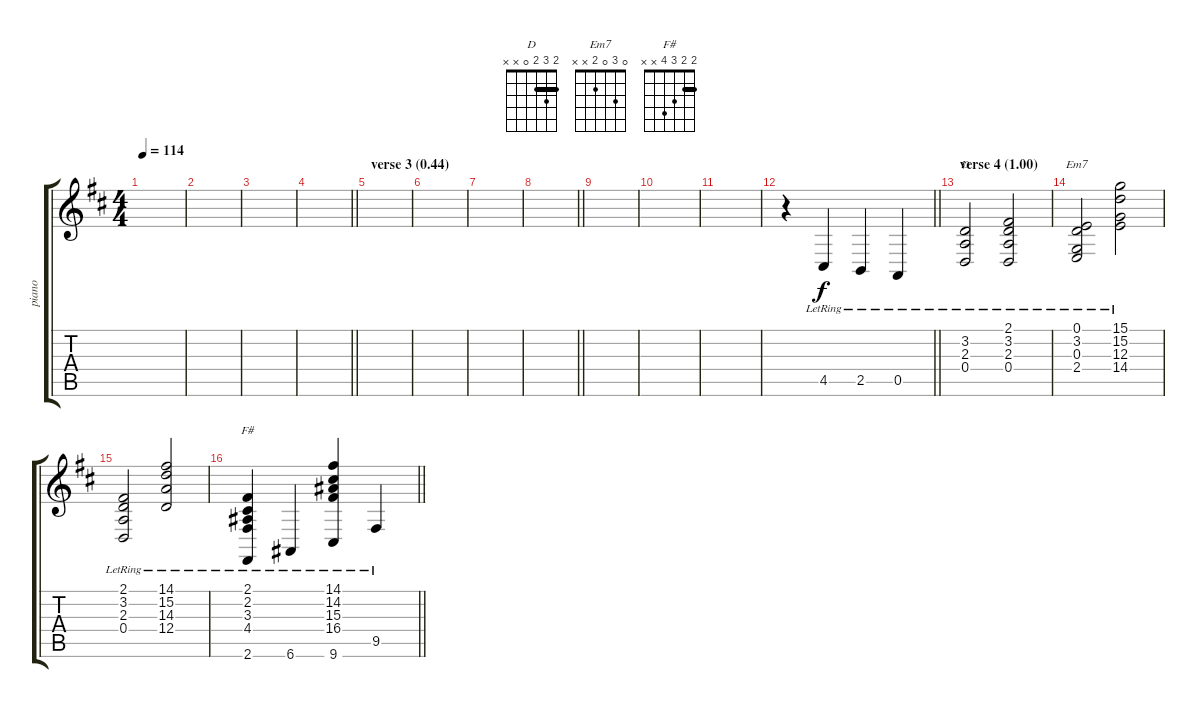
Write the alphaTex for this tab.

\track ("piano" "piano") {instrument brightacousticpiano}
\staff {score tabs}
\tuning (E4 B3 G3 D3 A2 E2) {hide}
\chord ("D" 2 3 2 0 x x) {barre 2}
\chord ("Em7" 0 3 0 2 x x)
\chord ("F#" 2 2 3 4 x x) {barre 2}
\ts (4 4)
\tempo 114
\clef g2
\ks d
|
|
|
\barLineRight lightlight
|
\section ("" "verse 3 (0.44)")
|
|
|
\barLineRight lightlight
|
|
|
|
\barLineRight lightlight
r.4 4.5{lr}.4 2.5{lr}.4 0.5{lr}.4 |
\section ("" "verse 4 (1.00)")
(3.2{lr} 2.3{lr} 0.4{lr}).2{ch "D"} (2.1{lr} 3.2{lr} 2.3{lr} 0.4{lr}).2 |
(0.1{lr} 3.2{lr} 0.3{lr} 2.4{lr}).2{ch "Em7"} (15.1{lr} 15.2{lr} 12.3{lr} 14.4{lr}).2 |
(2.1{lr} 3.2{lr} 2.3{lr} 0.4{lr}).2 (14.1{lr} 15.2{lr} 14.3{lr} 12.4{lr}).2 |
\barLineRight lightlight
(2.1{lr} 2.2{lr} 3.3{lr} 4.4{lr} 2.6{lr}).4{ch "F#"} 6.6{lr}.4 (14.1{lr} 14.2{lr} 15.3{lr} 16.4{lr} 9.6{lr}).4 9.5{lr}.4
